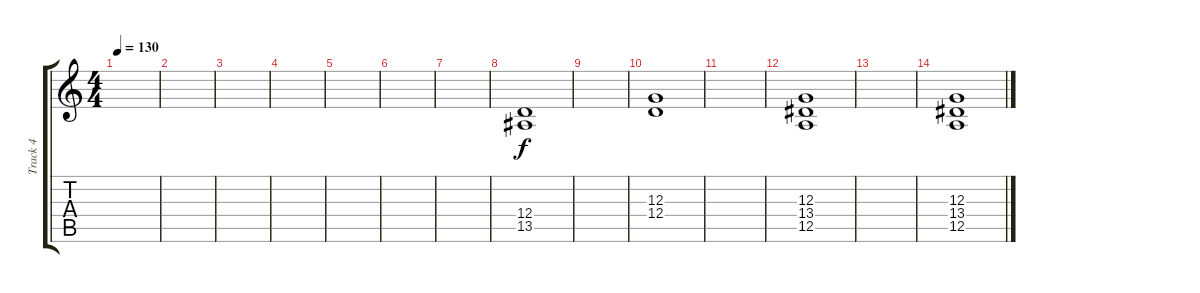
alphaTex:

\track ("Track 4" "Track 4") {instrument marimba}
\staff {score tabs}
\tuning (E4 B3 G3 D3 A2 E2) {hide}
\ts (4 4)
\tempo 130
\clef g2
\ks c
|
|
|
|
|
|
|
(12.4 13.5).1 |
|
(12.3 12.4).1 |
|
(12.3 13.4 12.5).1 |
|
(12.3 13.4 12.5).1
